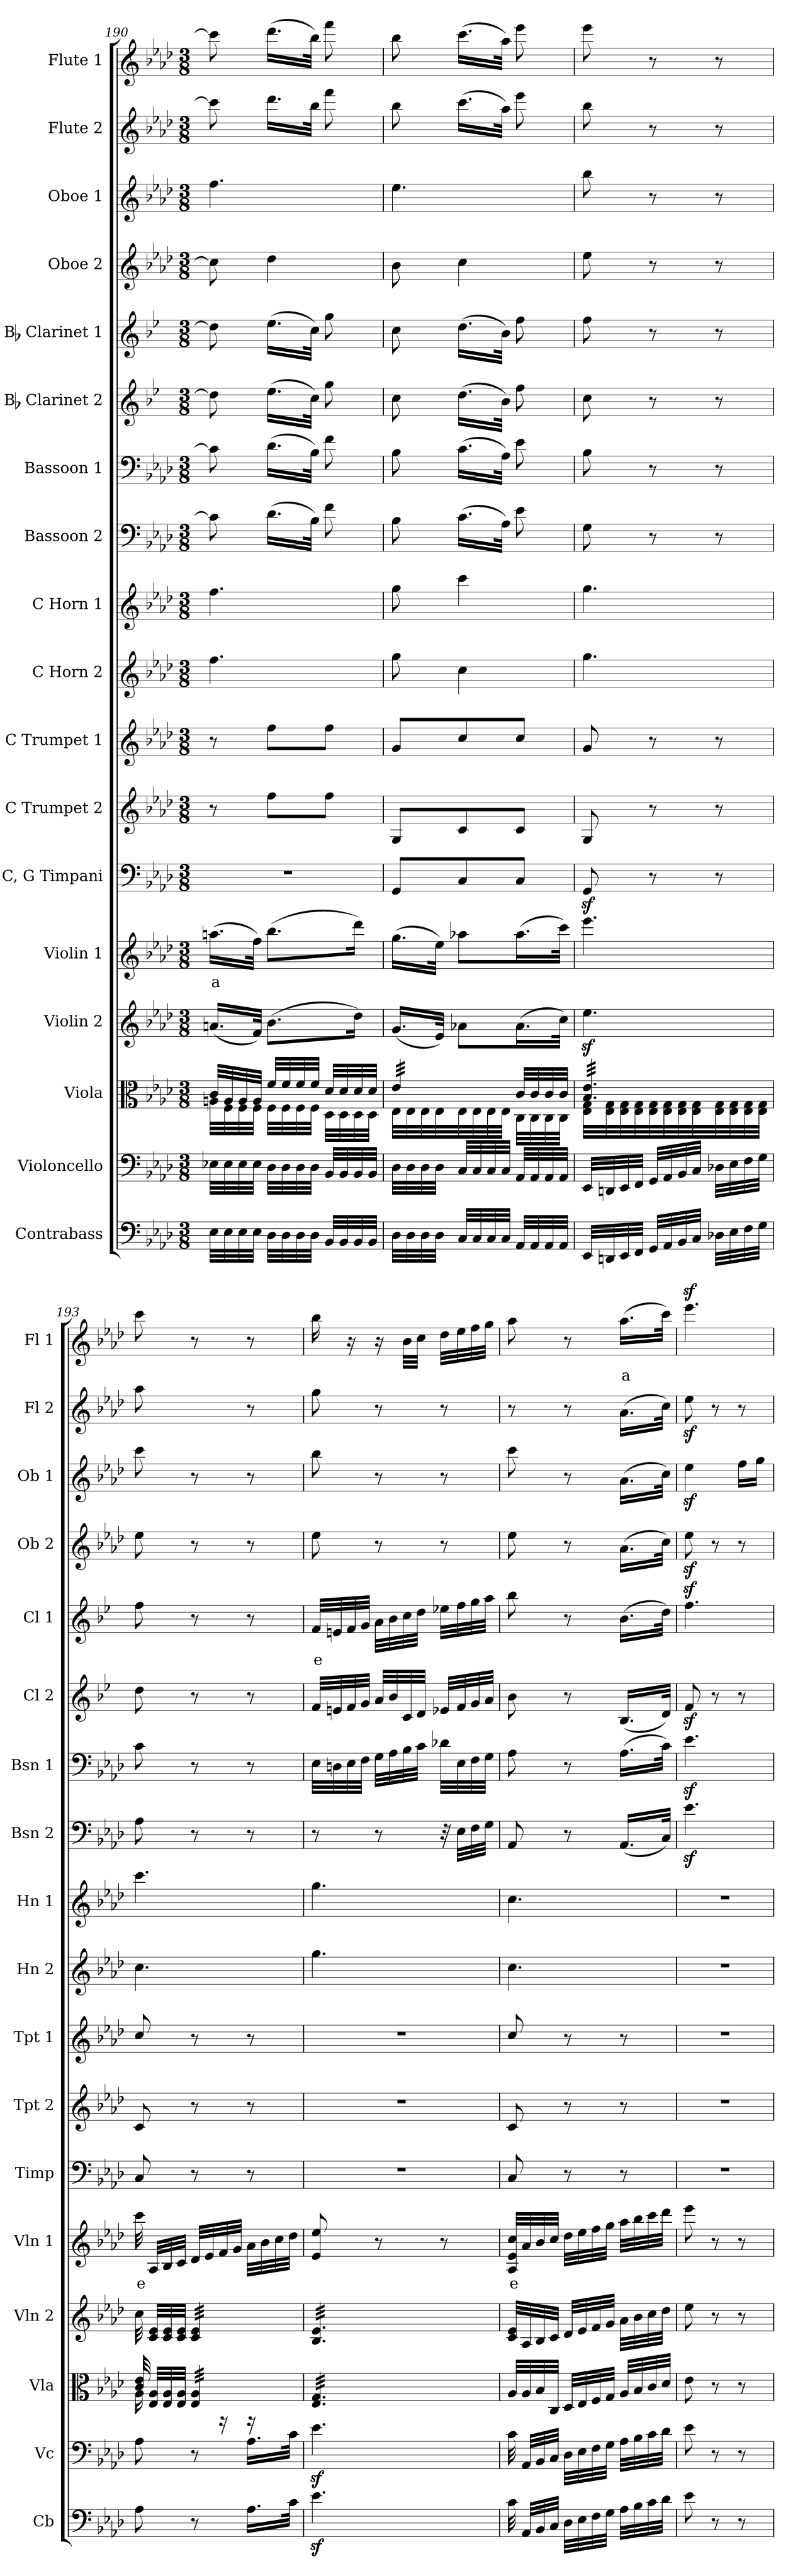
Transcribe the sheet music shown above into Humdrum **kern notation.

**kern	**kern	**kern	**kern	**kern	**text	**kern	**kern	**kern	**kern	**kern	**kern	**kern	**kern	**kern	**text	**kern	**kern	**kern	**kern	**text
*part18	*part17	*part16	*part15	*part14	*part14	*part13	*part12	*part11	*part10	*part9	*part8	*part7	*part6	*part5	*part5	*part4	*part3	*part2	*part1	*part1
*staff18	*staff17	*staff16	*staff15	*staff14	*staff14	*staff13	*staff12	*staff11	*staff10	*staff9	*staff8	*staff7	*staff6	*staff5	*staff5	*staff4	*staff3	*staff2	*staff1	*staff1
*I"Contrabass	*I"Violoncello	*I"Viola	*I"Violin 2	*I"Violin 1	*	*I"C, G Timpani	*I"C Trumpet 2	*I"C Trumpet 1	*I"C Horn 2	*I"C Horn 1	*I"Bassoon 2	*I"Bassoon 1	*I"Bb Clarinet 2	*I"Bb Clarinet 1	*	*I"Oboe 2	*I"Oboe 1	*I"Flute 2	*I"Flute 1	*
*I'Cb	*I'Vc	*I'Vla	*I'Vln 2	*I'Vln 1	*	*I'Timp	*I'Tpt 2	*I'Tpt 1	*I'Hn 2	*I'Hn 1	*I'Bsn 2	*I'Bsn 1	*I'Cl 2	*I'Cl 1	*	*I'Ob 2	*I'Ob 1	*I'Fl 2	*I'Fl 1	*
*clefF4	*clefF4	*clefC3	*clefG2	*clefG2	*	*clefF4	*clefG2	*clefG2	*clefG2	*clefG2	*clefF4	*clefF4	*clefG2	*clefG2	*	*clefG2	*clefG2	*clefG2	*clefG2	*
*ITrd7c12	*	*	*	*	*	*	*	*	*ITrd7c12	*ITrd7c12	*	*	*ITrd1c2	*ITrd1c2	*	*	*	*	*	*
*k[b-e-a-d-]	*k[b-e-a-d-]	*k[b-e-a-d-]	*k[b-e-a-d-]	*k[b-e-a-d-]	*	*k[b-e-a-d-]	*k[b-e-a-d-]	*k[b-e-a-d-]	*k[b-e-a-d-]	*k[b-e-a-d-]	*k[b-e-a-d-]	*k[b-e-a-d-]	*k[b-e-a-d-]	*k[b-e-a-d-]	*	*k[b-e-a-d-]	*k[b-e-a-d-]	*k[b-e-a-d-]	*k[b-e-a-d-]	*
*M3/8	*M3/8	*M3/8	*M3/8	*M3/8	*	*M3/8	*M3/8	*M3/8	*M3/8	*M3/8	*M3/8	*M3/8	*M3/8	*M3/8	*	*M3/8	*M3/8	*M3/8	*M3/8	*
=190	=190	=190	=190	=190	=190	=190	=190	=190	=190	=190	=190	=190	=190	=190	=190	=190	=190	=190	=190	=190
*	*	*^	*	*	*	*	*	*	*	*	*	*	*	*	*	*	*	*	*	*
!	!	!	!	!	!	!LO:LY:b:color=#FF0000	!	!	!	!	!	!	!	!	!	!	!	!	!	!	!
32EE-\LLL	32E-X\LLL	32c/LLL	32An\LLL	(16.an/LL	(16.aan\LL	a	4.r	8r	8r	4.f\	4.f\	8c\]	8c\]	8cc\]	8cc\]	.	8cc\]	4.ff\	8ccc\]	8ccc\]	.
32EE-\	32E-\	32A/	32F\	.	.	.	.	.	.	.	.	.	.	.	.	.	.	.	.	.	.
32EE-\	32E-\	32A/	32F\	.	.	.	.	.	.	.	.	.	.	.	.	.	.	.	.	.	.
32EE-\JJJ	32E-\JJJ	32A/JJJ	32F\JJJ	32f/JJk)	32ff\JJk)	.	.	.	.	.	.	.	.	.	.	.	.	.	.	.	.
32DD-\LLL	32D-\LLL	32f/LLL	32F\LLL	(8.b-\L	(8.bb-\L	.	.	8ff\L	8ff\L	.	.	(16.d-\LL	(16.d-\LL	(16.dd-\LL	(16.dd-\LL	.	4dd-\	.	16.ddd-\LL	(16.ddd-\LL	.
32DD-\	32D-\	32f/	32F\	.	.	.	.	.	.	.	.	.	.	.	.	.	.	.	.	.	.
32DD-\	32D-\	32f/	32F\	.	.	.	.	.	.	.	.	.	.	.	.	.	.	.	.	.	.
32DD-\JJJ	32D-\JJJ	32f/JJJ	32F\JJJ	.	.	.	.	.	.	.	.	32B-\JJk)	32B-\JJk)	32b-\JJk)	32b-\JJk)	.	.	.	32bb-\JJk	32bb-\JJk)	.
32BBB-/LLL	32BB-/LLL	32d-/LLL	32D-\LLL	.	.	.	.	8ff\J	8ff\J	.	.	8f\	8f\	8ff\	8ff\	.	.	.	8fff\	8fff\	.
32BBB-/	32BB-/	32d-/	32D-\	.	.	.	.	.	.	.	.	.	.	.	.	.	.	.	.	.	.
32BBB-/	32BB-/	32d-/	32D-\	16dd-\Jk)	16ddd-\Jk)	.	.	.	.	.	.	.	.	.	.	.	.	.	.	.	.
32BBB-/JJJ	32BB-/JJJ	32d-/JJJ	32D-\JJJ	.	.	.	.	.	.	.	.	.	.	.	.	.	.	.	.	.	.
=191	=191	=191	=191	=191	=191	=191	=191	=191	=191	=191	=191	=191	=191	=191	=191	=191	=191	=191	=191	=191	=191
*	*	*tremolo	*	*	*	*	*	*	*	*	*	*	*	*	*	*	*	*	*	*	*
32DD-\LLL	32D-\LLL	32e-/LLL	32E-\LLL	(16.g/LL	(16.gg\LL	.	8GG/L	8G/L	8g/L	8g\	8g\	8B-\	8B-\	8b-\	8b-\	.	8b-\	4.ee-\	8bb-\	8bb-\	.
32DD-\	32D-\	32e-/	32E-\	.	.	.	.	.	.	.	.	.	.	.	.	.	.	.	.	.	.
32DD-\	32D-\	32e-/	32E-\	.	.	.	.	.	.	.	.	.	.	.	.	.	.	.	.	.	.
32DD-\JJJ	32D-\JJJ	32e-/	32E-\	32e-/JJk)	32ee-\JJk)	.	.	.	.	.	.	.	.	.	.	.	.	.	.	.	.
32CC/LLL	32C/LLL	32e-/	32E-\	8a-X\L	8aa-X\L	.	8C/	8c/	8cc/	4c\	4cc\	(16.c\LL	(16.c\LL	(16.cc\LL	(16.cc\LL	.	4cc\	.	(16.ccc\LL	(16.ccc\LL	.
32CC/	32C/	32e-/	32E-\	.	.	.	.	.	.	.	.	.	.	.	.	.	.	.	.	.	.
32CC/	32C/	32e-/	32E-\	.	.	.	.	.	.	.	.	.	.	.	.	.	.	.	.	.	.
32CC/JJJ	32C/JJJ	32e-/JJJ	32E-\JJJ	.	.	.	.	.	.	.	.	32A-\JJk)	32A-\JJk)	32a-\JJk)	32a-\JJk)	.	.	.	32aa-\JJk)	32aa-\JJk)	.
*	*	*Xtremolo	*	*	*	*	*	*	*	*	*	*	*	*	*	*	*	*	*	*	*
32AAA-/LLL	32AA-/LLL	32c/LLL	32C\LLL	(16.a-\L	(16.aa-\L	.	8C/J	8c/J	8cc/J	.	.	8e-\	8e-\	8ee-\	8ee-\	.	.	.	8eee-\	8eee-\	.
32AAA-/	32AA-/	32c/	32C\	.	.	.	.	.	.	.	.	.	.	.	.	.	.	.	.	.	.
32AAA-/	32AA-/	32c/	32C\	.	.	.	.	.	.	.	.	.	.	.	.	.	.	.	.	.	.
32AAA-/JJJ	32AA-/JJJ	32c/JJJ	32C\JJJ	32cc\JJk)	32ccc\JJk)	.	.	.	.	.	.	.	.	.	.	.	.	.	.	.	.
=192	=192	=192	=192	=192	=192	=192	=192	=192	=192	=192	=192	=192	=192	=192	=192	=192	=192	=192	=192	=192	=192
*	*	*tremolo	*	*	*	*	*	*	*	*	*	*	*	*	*	*	*	*	*	*	*
32EEE-/LLL	32EE-/LLL	32B-/ 32e-/LLL	32E-\ 32G\LLL	4.ee-z<\	4.eee-z<\	.	8GG/	8G/	8g/	4.g\	4.g\	8G\	8B-\	8b-\	8ee-\	.	8ee-\	8bb-\	8bb-\	8eee-\	.
32DDDn/	32DDn/	32B-/ 32e-/	32E-\ 32G\	.	.	.	.	.	.	.	.	.	.	.	.	.	.	.	.	.	.
32EEE-/	32EE-/	32B-/ 32e-/	32E-\ 32G\	.	.	.	.	.	.	.	.	.	.	.	.	.	.	.	.	.	.
32FFF/JJJ	32FF/JJJ	32B-/ 32e-/	32E-\ 32G\	.	.	.	.	.	.	.	.	.	.	.	.	.	.	.	.	.	.
32GGG/LLL	32GG/LLL	32B-/ 32e-/	32E-\ 32G\	.	.	.	8r	8r	8r	.	.	8r	8r	8r	8r	.	8r	8r	8r	8r	.
32AAA-/	32AA-/	32B-/ 32e-/	32E-\ 32G\	.	.	.	.	.	.	.	.	.	.	.	.	.	.	.	.	.	.
32BBB-/	32BB-/	32B-/ 32e-/	32E-\ 32G\	.	.	.	.	.	.	.	.	.	.	.	.	.	.	.	.	.	.
32CC/JJJ	32C/JJJ	32B-/ 32e-/	32E-\ 32G\	.	.	.	.	.	.	.	.	.	.	.	.	.	.	.	.	.	.
32DD-X\LLL	32D-X\LLL	32B-/ 32e-/	32E-\ 32G\	.	.	.	8r	8r	8r	.	.	8r	8r	8r	8r	.	8r	8r	8r	8r	.
32EE-\	32E-\	32B-/ 32e-/	32E-\ 32G\	.	.	.	.	.	.	.	.	.	.	.	.	.	.	.	.	.	.
32FF\	32F\	32B-/ 32e-/	32E-\ 32G\	.	.	.	.	.	.	.	.	.	.	.	.	.	.	.	.	.	.
32GG\JJJ	32G\JJJ	32B-/ 32e-/JJJ	32E-\ 32G\JJJ	.	.	.	.	.	.	.	.	.	.	.	.	.	.	.	.	.	.
*	*	*Xtremolo	*	*	*	*	*	*	*	*	*	*	*	*	*	*	*	*	*	*	*
!!LO:PB:g=z
=193	=193	=193	=193	=193	=193	=193	=193	=193	=193	=193	=193	=193	=193	=193	=193	=193	=193	=193	=193	=193	=193
!	!	!	!	!	!	!LO:LY:b:color=#FF0000	!	!	!	!	!	!	!	!	!	!	!	!	!	!	!
8AA-\	8A-\	32c/ 32e-/	16A-\	32cc\	32ccc\	e	8C/	8c/	8cc/	4.c\	4.cc\	8A-\	8c\	8cc\	8ee-\	.	8ee-\	8ccc\	8aa-\	8ccc\	.
.	.	32E-/ 32A-/LLL	.	32c/ 32e-/LLL	32A-/LLL	.	.	.	.	.	.	.	.	.	.	.	.	.	.	.	.
.	.	32E-/ 32A-/	8ryy	32c/ 32e-/	32B-/	.	.	.	.	.	.	.	.	.	.	.	.	.	.	.	.
.	.	32E-/ 32A-/JJJ	.	32c/ 32e-/JJJ	32c/JJJ	.	.	.	.	.	.	.	.	.	.	.	.	.	.	.	.
*	*	*tremolo	*	*	*	*	*	*	*	*	*	*	*	*	*	*	*	*	*	*	*
*	*	*	*	*tremolo	*	*	*	*	*	*	*	*	*	*	*	*	*	*	*	*	*
8r	8r	32E-/ 32A-/LLL	.	32c/ 32e-/LLL	32d-/LLL	.	8r	8r	8r	.	.	8r	8r	8r	8r	.	8r	8r	8ryy	8r	.
.	.	32E-/ 32A-/	.	32c/ 32e-/	32e-/	.	.	.	.	.	.	.	.	.	.	.	.	.	.	.	.
.	.	32E-/ 32A-/	16r	32c/ 32e-/	32f/	.	.	.	.	.	.	.	.	.	.	.	.	.	.	.	.
.	.	32E-/ 32A-/	.	32c/ 32e-/	32g/JJJ	.	.	.	.	.	.	.	.	.	.	.	.	.	.	.	.
16.AA-\LL	16.A-\LL	32E-/ 32A-/	16r	32c/ 32e-/	32a-\LLL	.	8r	8r	8r	.	.	8r	8r	8r	8r	.	8r	8r	8r	8r	.
.	.	32E-/ 32A-/	.	32c/ 32e-/	32b-\	.	.	.	.	.	.	.	.	.	.	.	.	.	.	.	.
.	.	32E-/ 32A-/	16ryy	32c/ 32e-/	32cc\	.	.	.	.	.	.	.	.	.	.	.	.	.	.	.	.
32C\JJk	32c\JJk	32E-/ 32A-/JJJ	.	32c/ 32e-/JJJ	32dd-\JJJ	.	.	.	.	.	.	.	.	.	.	.	.	.	.	.	.
*	*	*v	*v	*	*	*	*	*	*	*	*	*	*	*	*	*	*	*	*	*	*
=194	=194	=194	=194	=194	=194	=194	=194	=194	=194	=194	=194	=194	=194	=194	=194	=194	=194	=194	=194	=194
!	!	!	!	!	!	!	!	!	!	!	!	!	!	!	!LO:LY:b:color=#FF0000	!	!	!	!	!
4.E-z<\	4.e-z<\	32E-/ 32G/LLL	32B-/ 32e-/LLL	8e-/ 8ee-/	.	4.r	4.r	4.r	4.g\	4.g\	8r	32E-\LLL	32e-/LLL	32e-/LLL	e	8ee-\	8bb-\	8gg\	16bb-\	.
.	.	32E-/ 32G/	32B-/ 32e-/	.	.	.	.	.	.	.	.	32Dn\	32dn/	32dn/	.	.	.	.	.	.
.	.	32E-/ 32G/	32B-/ 32e-/	.	.	.	.	.	.	.	.	32E-\	32e-/	32e-/	.	.	.	.	16r	.
.	.	32E-/ 32G/	32B-/ 32e-/	.	.	.	.	.	.	.	.	32F\JJJ	32f/JJJ	32f/JJJ	.	.	.	.	.	.
.	.	32E-/ 32G/	32B-/ 32e-/	8r	.	.	.	.	.	.	8r	32G\LLL	32g/LLL	32g\LLL	.	8r	8r	8r	16r	.
.	.	32E-/ 32G/	32B-/ 32e-/	.	.	.	.	.	.	.	.	32A-\	32a-/	32a-\	.	.	.	.	.	.
.	.	32E-/ 32G/	32B-/ 32e-/	.	.	.	.	.	.	.	.	32B-\	32B-/	32b-\	.	.	.	.	32b-\LLL	.
.	.	32E-/ 32G/	32B-/ 32e-/	.	.	.	.	.	.	.	.	32c\JJJ	32c/JJJ	32cc\JJJ	.	.	.	.	32cc\JJJ	.
.	.	32E-/ 32G/	32B-/ 32e-/	8r	.	.	.	.	.	.	32r	32d-X\LLL	32d-X/LLL	32dd-X\LLL	.	8r	8r	8r	32dd-\LLL	.
.	.	32E-/ 32G/	32B-/ 32e-/	.	.	.	.	.	.	.	32E-\LLL	32E-\	32e-/	32ee-\	.	.	.	.	32ee-\	.
.	.	32E-/ 32G/	32B-/ 32e-/	.	.	.	.	.	.	.	32F\	32F\	32f/	32ff\	.	.	.	.	32ff\	.
.	.	32E-/ 32G/JJJ	32B-/ 32e-/JJJ	.	.	.	.	.	.	.	32G\JJJ	32G\JJJ	32g/JJJ	32gg\JJJ	.	.	.	.	32gg\JJJ	.
*	*	*	*Xtremolo	*	*	*	*	*	*	*	*	*	*	*	*	*	*	*	*	*
*	*	*Xtremolo	*	*	*	*	*	*	*	*	*	*	*	*	*	*	*	*	*	*
=195	=195	=195	=195	=195	=195	=195	=195	=195	=195	=195	=195	=195	=195	=195	=195	=195	=195	=195	=195	=195
!	!	!	!	!	!LO:LY:b:color=#FF0000	!	!	!	!	!	!	!	!	!	!	!	!	!	!	!
32C\	32c\	32A-/LLL	32c/ 32e-/LLL	32A-/ 32e-/ 32cc/LLL	e	8C/	8c/	8cc/	4.c\	4.c\	8AA-/	8A-\	8a-\	8aa-\	.	8ee-\	8ccc\	8r	8aa-\	.
32AAA-/LLL	32AA-/LLL	32A-/	32A-/	32a-/	.	.	.	.	.	.	.	.	.	.	.	.	.	.	.	.
32BBB-/	32BB-/	32B-/	32B-/	32b-/	.	.	.	.	.	.	.	.	.	.	.	.	.	.	.	.
32CC/JJJ	32C/JJJ	32C/JJJ	32c/JJJ	32cc/JJJ	.	.	.	.	.	.	.	.	.	.	.	.	.	.	.	.
32DD-\LLL	32D-\LLL	32D-/LLL	32d-/LLL	32dd-\LLL	.	8r	8r	8r	.	.	8r	8r	8r	8r	.	8r	8r	8r	8r	.
32EE-\	32E-\	32E-/	32e-/	32ee-\	.	.	.	.	.	.	.	.	.	.	.	.	.	.	.	.
32FF\	32F\	32F/	32f/	32ff\	.	.	.	.	.	.	.	.	.	.	.	.	.	.	.	.
32GG\JJJ	32G\JJJ	32G/JJJ	32g/JJJ	32gg\JJJ	.	.	.	.	.	.	.	.	.	.	.	.	.	.	.	.
!	!	!	!	!	!	!	!	!	!	!	!	!	!	!	!	!	!	!	!	!LO:LY:b:color=#FF0000
32AA-\LLL	32A-\LLL	32A-/LLL	32a-\LLL	32aa-\LLL	.	8r	8r	8r	.	.	(16.AA-/LL	(16.A-\LL	(16.A-/LL	(16.a-\LL	.	(16.a-\LL	(16.a-\LL	(16.a-\LL	(16.aa-\LL	a
32BB-\	32B-\	32B-/	32b-\	32bb-\	.	.	.	.	.	.	.	.	.	.	.	.	.	.	.	.
32C\	32c\	32c/	32cc\	32ccc\	.	.	.	.	.	.	.	.	.	.	.	.	.	.	.	.
32D-\JJJ	32d-\JJJ	32d-/JJJ	32dd-\JJJ	32ddd-\JJJ	.	.	.	.	.	.	32C/JJk)	32c\JJk)	32c/JJk)	32cc\JJk)	.	32cc\JJk)	32cc\JJk)	32cc\JJk)	32ccc\JJk)	.
=196	=196	=196	=196	=196	=196	=196	=196	=196	=196	=196	=196	=196	=196	=196	=196	=196	=196	=196	=196	=196
8E-\	8e-\	8e-\	8ee-\	8eee-\	.	4.r	4.r	4.r	4.r	4.r	4.e-z<\	4.e-z<\	8e-z</	4.ee-z<\	.	8ee-z<\	4ee-z<\	8ee-z<\	4.eee-z<\	.
8r	8r	8r	8r	8r	.	.	.	.	.	.	.	.	8r	.	.	8r	.	8r	.	.
8r	8r	8r	8r	8r	.	.	.	.	.	.	.	.	8r	.	.	8r	16ff\LL	8r	.	.
.	.	.	.	.	.	.	.	.	.	.	.	.	.	.	.	.	16gg\JJ	.	.	.
=	=	=	=	=	=	=	=	=	=	=	=	=	=	=	=	=	=	=	=	=
*-	*-	*-	*-	*-	*-	*-	*-	*-	*-	*-	*-	*-	*-	*-	*-	*-	*-	*-	*-	*-
